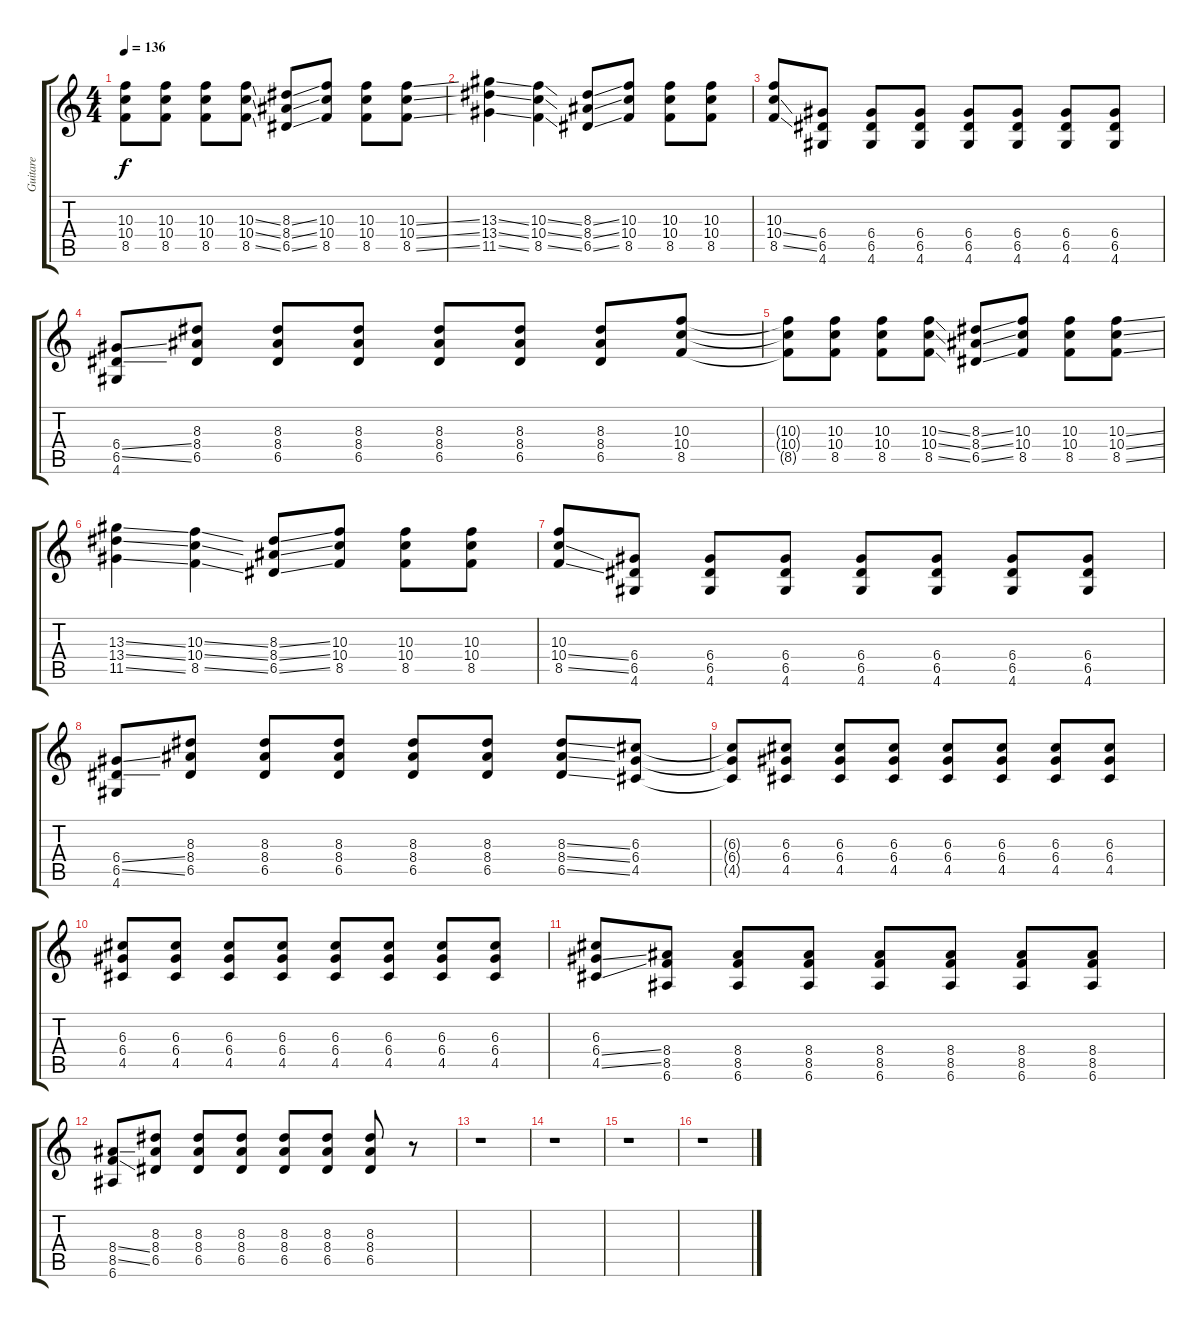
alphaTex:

\track ("Guitare" "Guitare") {instrument distortionguitar}
\staff {score tabs}
\tuning (E4 B3 G3 D3 A2 E2) {hide}
\ts (4 4)
\tempo 136
\clef g2
\ks c
(10.3{t} 10.4{t} 8.5{t}).8{dy f} (10.3 10.4 8.5).8 (10.3 10.4 8.5).8 (10.3{ss} 10.4{ss} 8.5{ss}).8 (8.3{ss} 8.4{ss} 6.5{ss}).8 (10.3 10.4 8.5).8 (10.3 10.4 8.5).8 (10.3{ss} 10.4{ss} 8.5{ss}).8 |
(13.3{ss} 13.4{ss} 11.5{ss}).4 (10.3{ss} 10.4{ss} 8.5{ss}).4 (8.3{ss} 8.4{ss} 6.5{ss}).8 (10.3 10.4 8.5).8 (10.3 10.4 8.5).8 (10.3 10.4 8.5).8 |
(10.3 10.4{ss} 8.5{ss}).8 (6.4 6.5 4.6).8 (6.4 6.5 4.6).8 (6.4 6.5 4.6).8 (6.4 6.5 4.6).8 (6.4 6.5 4.6).8 (6.4 6.5 4.6).8 (6.4 6.5 4.6).8 |
(6.4{ss} 6.5{ss} 4.6).8 (8.3 8.4 6.5).8 (8.3 8.4 6.5).8 (8.3 8.4 6.5).8 (8.3 8.4 6.5).8 (8.3 8.4 6.5).8 (8.3 8.4 6.5).8 (10.3 10.4 8.5).8 |
(10.3{t} 10.4{t} 8.5{t}).8{volume 8 instrument distortionguitar} (10.3 10.4 8.5).8 (10.3 10.4 8.5).8 (10.3{ss} 10.4{ss} 8.5{ss}).8 (8.3{ss} 8.4{ss} 6.5{ss}).8 (10.3 10.4 8.5).8 (10.3 10.4 8.5).8 (10.3{ss} 10.4{ss} 8.5{ss}).8 |
(13.3{ss} 13.4{ss} 11.5{ss}).4 (10.3{ss} 10.4{ss} 8.5{ss}).4 (8.3{ss} 8.4{ss} 6.5{ss}).8 (10.3 10.4 8.5).8 (10.3 10.4 8.5).8 (10.3 10.4 8.5).8 |
(10.3 10.4{ss} 8.5{ss}).8 (6.4 6.5 4.6).8 (6.4 6.5 4.6).8 (6.4 6.5 4.6).8 (6.4 6.5 4.6).8 (6.4 6.5 4.6).8 (6.4 6.5 4.6).8 (6.4 6.5 4.6).8 |
(6.4{ss} 6.5{ss} 4.6).8 (8.3 8.4 6.5).8 (8.3 8.4 6.5).8 (8.3 8.4 6.5).8 (8.3 8.4 6.5).8 (8.3 8.4 6.5).8 (8.3{ss} 8.4{ss} 6.5{ss}).8 (6.3 6.4 4.5).8 |
(6.3{t} 6.4{t} 4.5{t}).8 (6.3 6.4 4.5).8 (6.3 6.4 4.5).8 (6.3 6.4 4.5).8 (6.3 6.4 4.5).8 (6.3 6.4 4.5).8 (6.3 6.4 4.5).8 (6.3 6.4 4.5).8 |
(6.3 6.4 4.5).8 (6.3 6.4 4.5).8 (6.3 6.4 4.5).8 (6.3 6.4 4.5).8 (6.3 6.4 4.5).8 (6.3 6.4 4.5).8 (6.3 6.4 4.5).8 (6.3 6.4 4.5).8 |
(6.3 6.4{ss} 4.5{ss}).8 (8.4 8.5 6.6).8 (8.4 8.5 6.6).8 (8.4 8.5 6.6).8 (8.4 8.5 6.6).8 (8.4 8.5 6.6).8 (8.4 8.5 6.6).8 (8.4 8.5 6.6).8 |
(8.4{ss} 8.5{ss} 6.6).8 (8.3 8.4 6.5).8 (8.3 8.4 6.5).8 (8.3 8.4 6.5).8 (8.3 8.4 6.5).8 (8.3 8.4 6.5).8 (8.3 8.4 6.5).8 r.8 |
r.1 |
r.1 |
r.1 |
r.1
